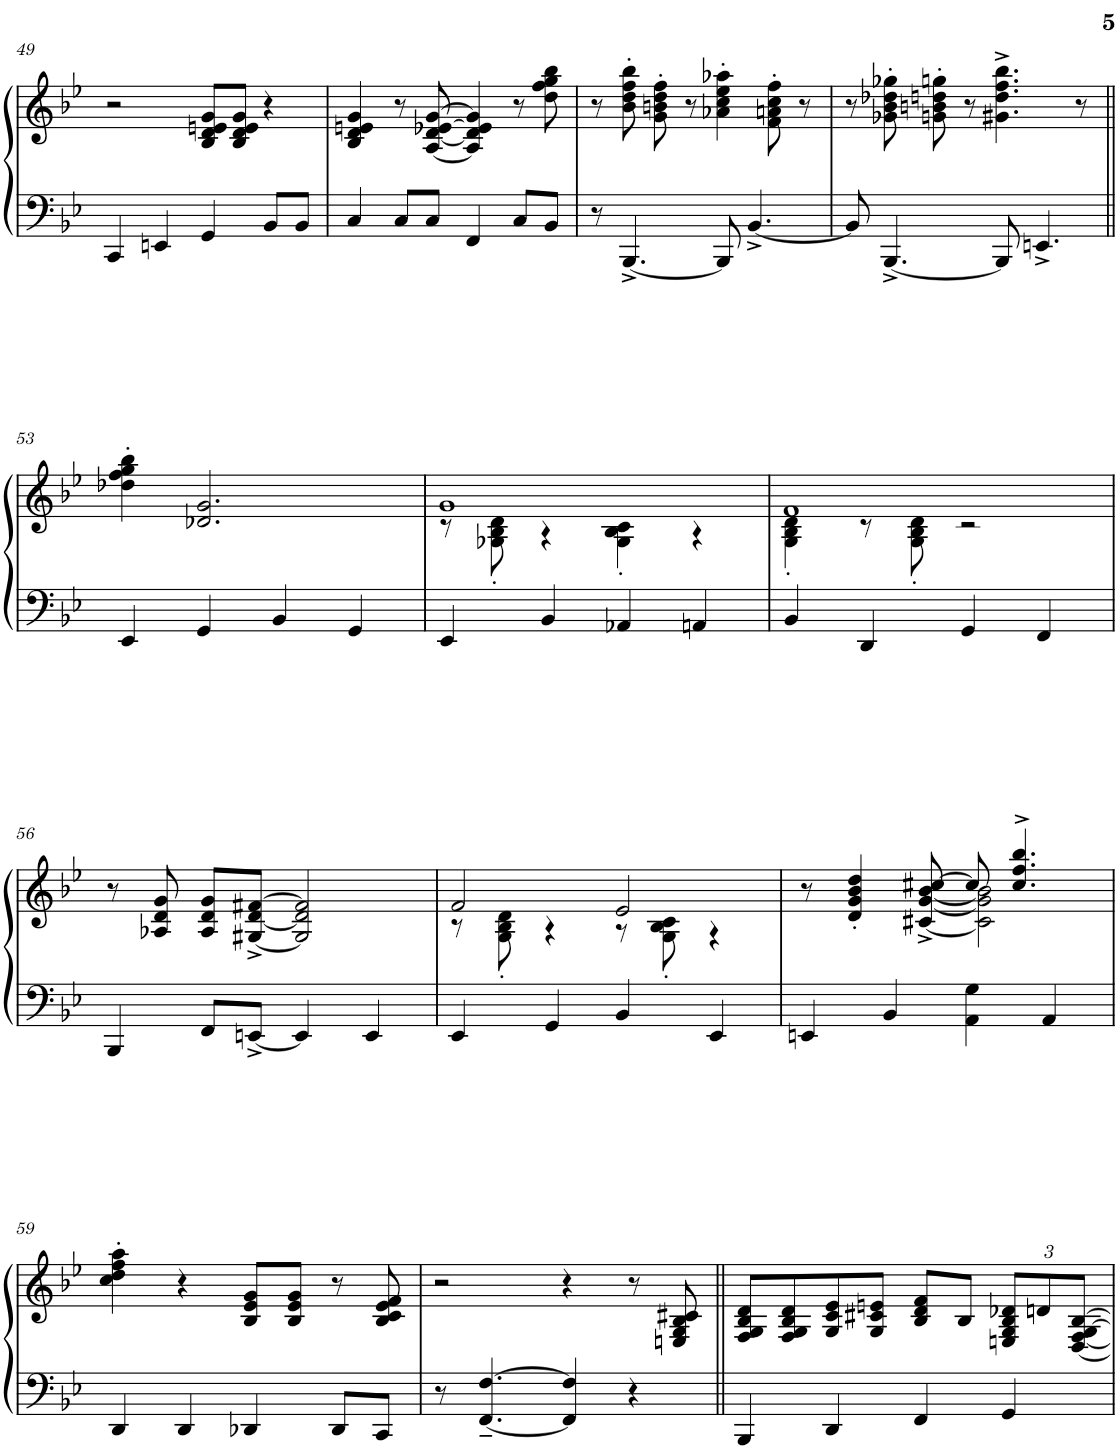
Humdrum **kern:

**kern	**kern
*part1	*part1
*staff2	*staff1
*I"Piano	*
*I'Pno	*
!!LO:PB:g=z
*clefF4	*clefG2
*k[b-e-]	*k[b-e-]
*M4/4	*M4/4
=49	=49
4CC/	2r
4EEn/	.
4GG/	8B-/ 8d/ 8en/ 8g/L
.	8B-/ 8d/ 8e/ 8g/J
8BB-/L	4r
8BB-/J	.
=50	=50
4C/	4B-/ 4d/ 4en/ 4g/
8C/L	8r
8C/J	[8A/ [8d/ [8e-X/ [8g/
4FF/	4A/] 4d/] 4e-/] 4g/]
8C/L	8r
8BB-/J	8dd\ 8ff\ 8gg\ 8bb-\
=51	=51
8r	8r
[4.BBB-^/	8b-\' 8dd\' 8ff\' 8bb-\'
.	8g\' 8bn\' 8dd\' 8ff\'
.	8r
8BBB-/]	4a-X\' 4cc\' 4ee-\' 4aa-X\'
[4.BB-^/	.
.	8f\' 8an\' 8cc\' 8ff\'
.	8r
=52	=52
8BB-/]	8r
[4.BBB-^/	8g-X\' 8b-\' 8dd-X\' 8gg-X\'
.	8gn\' 8bn\' 8ddn\' 8ggn\'
.	8r
8BBB-/]	4.g#X\^ 4.dd\^ 4.ff\^ 4.bb-\^
4.EEn^/	.
.	8r
!!LO:LB:g=z
=53||	=53||
4EE-/	4dd-X\' 4ff\' 4gg\' 4bb-\'
4GG/	2.d-X/ 2.g/
4BB-/	.
4GG/	.
=54	=54
*	*^
4EE-/	1g	8r
.	.	8G-X\' 8B-\' 8d\'
4BB-/	.	4r
4AA-X/	.	4G-\' 4B-\' 4c\'
4AAn/	.	4r
=55	=55	=55
4BB-/	1f	4G\' 4B-\' 4d\'
4DD/	.	8r
.	.	8G\' 8B-\' 8d\'
4GG/	.	2r
4FF/	.	.
*	*v	*v
!!LO:LB:g=z
=56	=56
4BBB-/	8r
.	8A-X/ 8d/ 8g/
8FF/L	8A-/ 8d/ 8g/L
[8EEn^/J	[8G#X/^ [8d/^ [8f#X/^J
4EE/]	2G#/] 2d/] 2f#/]
4EE/	.
=57	=57
*	*^
4EE-/	2f/	8r
.	.	8G\' 8B-\' 8d\'
4GG/	.	4r
4BB-/	2e-/	8r
.	.	8G\' 8B-\' 8c\'
4EE-/	.	4r
=58	=58	=58
4EEn/	8r	2ryy
.	4d/' 4g/' 4b-/' 4dd/'	.
4BB-/	.	.
.	[8c#X/^ [8g/^ [8b-/^ [8cc#X/^	.
4AA\ 4G\	8cc#/]	2c#\] 2g\] 2b-\]
.	4.cc#/^ 4.ff/^ 4.bb-/^	.
4AA/	.	.
*	*v	*v
!!LO:LB:g=z
=59	=59
4DD/	4cc\' 4dd\' 4ff\' 4aa\'
4DD/	4r
4DD-X/	8B-/ 8e-/ 8g/L
.	8B-/ 8e-/ 8g/J
8DD-/L	8r
8CC/J	8B-/ 8c/ 8e-/ 8f/
=60	=60
8r	2r
[4.FF/~ [4.F/~	.
4FF/] 4F/]	4r
4r	8r
.	8En/ 8G/ 8B-/ 8c#X/
=61||	=61||
4BBB-/	8F/ 8G/ 8B-/ 8d/L
.	8F/ 8G/ 8B-/ 8d/
4DD/	8G/ 8c/ 8e-/
.	8G/ 8c#X/ 8en/J
4FF/	8B-/ 8d/ 8f/L
.	8B-/J
*	*Xbrackettup
4GG/	12En/ 12G/ 12B-/ 12d-X/L
.	12dn/
.	[12D/ [12F/ [12G/ [12B-/J
=	=
*-	*-
